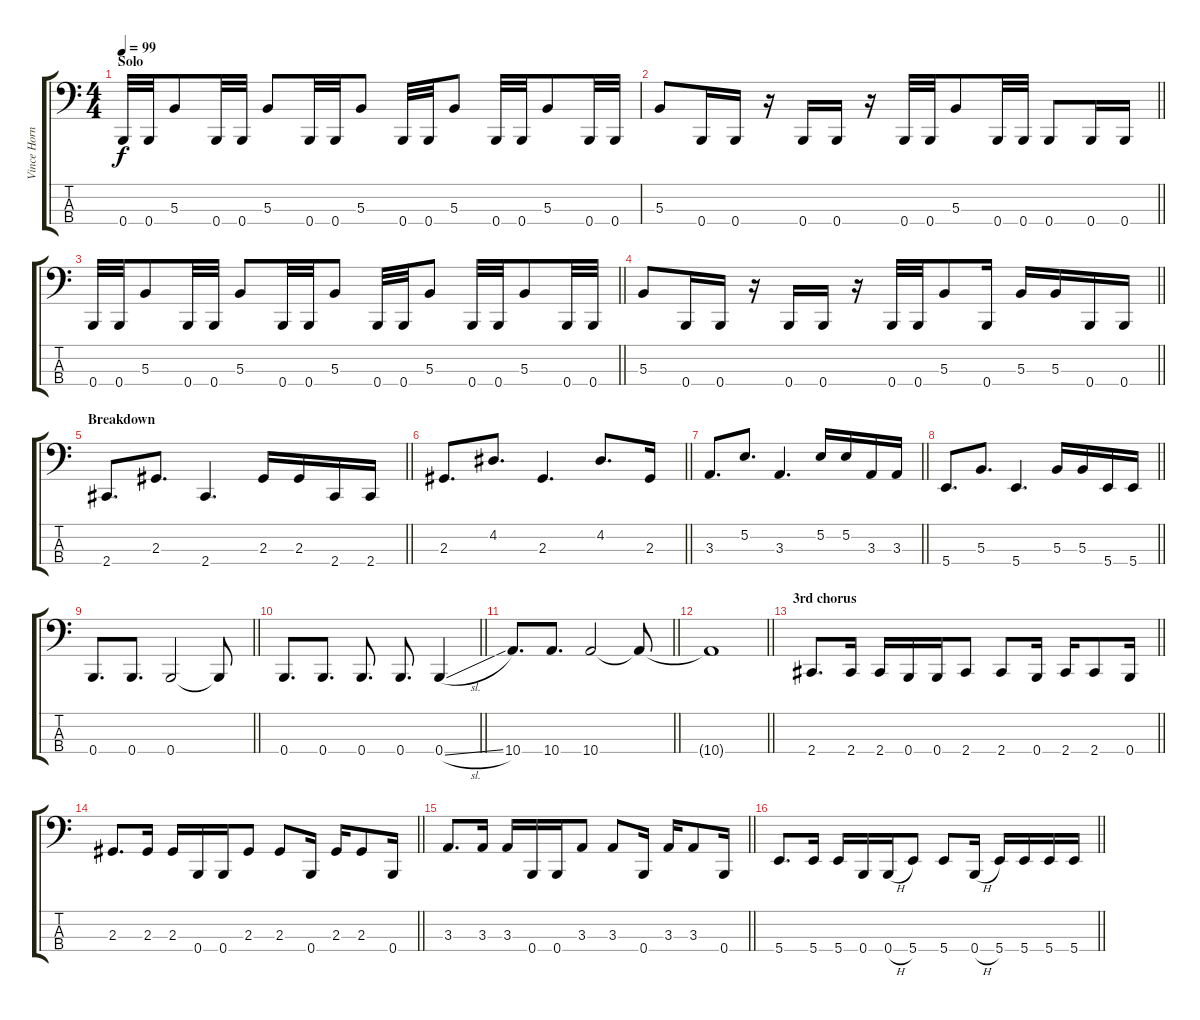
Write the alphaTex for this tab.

\track ("Vince Hornsby" "Vince Horn") {instrument electricbasspick}
\staff {score tabs}
\tuning (E2 B1 Gb1 B0) {hide}
\ts (4 4)
\section ("" "Solo")
\tempo 99
\clef f4
\ks c
0.4.32{dy f} 0.4.32 5.3.8 0.4.32 0.4.32 5.3.8 0.4.32 0.4.32 5.3.8 0.4.32 0.4.32 5.3.8 0.4.32 0.4.32 5.3.8 0.4.32 0.4.32 |
\barLineRight lightlight
5.3.8 0.4.16 0.4.16 r.16 0.4.16 0.4.16 r.16 0.4.32 0.4.32 5.3.8 0.4.32 0.4.32 0.4.8 0.4.16 0.4.16 |
\barLineRight lightlight
0.4.32 0.4.32 5.3.8 0.4.32 0.4.32 5.3.8 0.4.32 0.4.32 5.3.8 0.4.32 0.4.32 5.3.8 0.4.32 0.4.32 5.3.8 0.4.32 0.4.32 |
\barLineRight lightlight
5.3.8 0.4.16 0.4.16 r.16 0.4.16 0.4.16 r.16 0.4.32 0.4.32 5.3.8 0.4.16 5.3.16 5.3.16 0.4.16 0.4.16 |
\section ("" "Breakdown")
\barLineRight lightlight
2.4.8{d} 2.3.8{d} 2.4.4{d} 2.3.16 2.3.16 2.4.16 2.4.16 |
\barLineRight lightlight
2.3.8{d} 4.2.8{d} 2.3.4{d} 4.2.8{d} 2.3.16 |
\barLineRight lightlight
3.3.8{d} 5.2.8{d} 3.3.4{d} 5.2.16 5.2.16 3.3.16 3.3.16 |
\barLineRight lightlight
5.4.8{d} 5.3.8{d} 5.4.4{d} 5.3.16 5.3.16 5.4.16 5.4.16 |
\barLineRight lightlight
0.4.8{d} 0.4.8{d} 0.4.2 0.4{t}.8 |
\barLineRight lightlight
0.4.8{d} 0.4.8{d} 0.4.8{d} 0.4.8{d} 0.4{sl}.4 |
\barLineRight lightlight
10.4.8{d} 10.4.8{d} 10.4.2 10.4{t}.8 |
\barLineRight lightlight
10.4{t}.1 |
\section ("" "3rd chorus")
\barLineRight lightlight
2.4.8{d} 2.4.16 2.4.16 0.4.16 0.4.16 2.4.8 2.4.8 0.4.16 2.4.16 2.4.8 0.4.16 |
\barLineRight lightlight
2.3.8{d} 2.3.16 2.3.16 0.4.16 0.4.16 2.3.8 2.3.8 0.4.16 2.3.16 2.3.8 0.4.16 |
\barLineRight lightlight
3.3.8{d} 3.3.16 3.3.16 0.4.16 0.4.16 3.3.8 3.3.8 0.4.16 3.3.16 3.3.8 0.4.16 |
\barLineRight lightlight
5.4.8{d} 5.4.16 5.4.16 0.4.16 0.4{h}.16 5.4.8 5.4.8 0.4{h}.16 5.4.16 5.4.16 5.4.16 5.4.16
